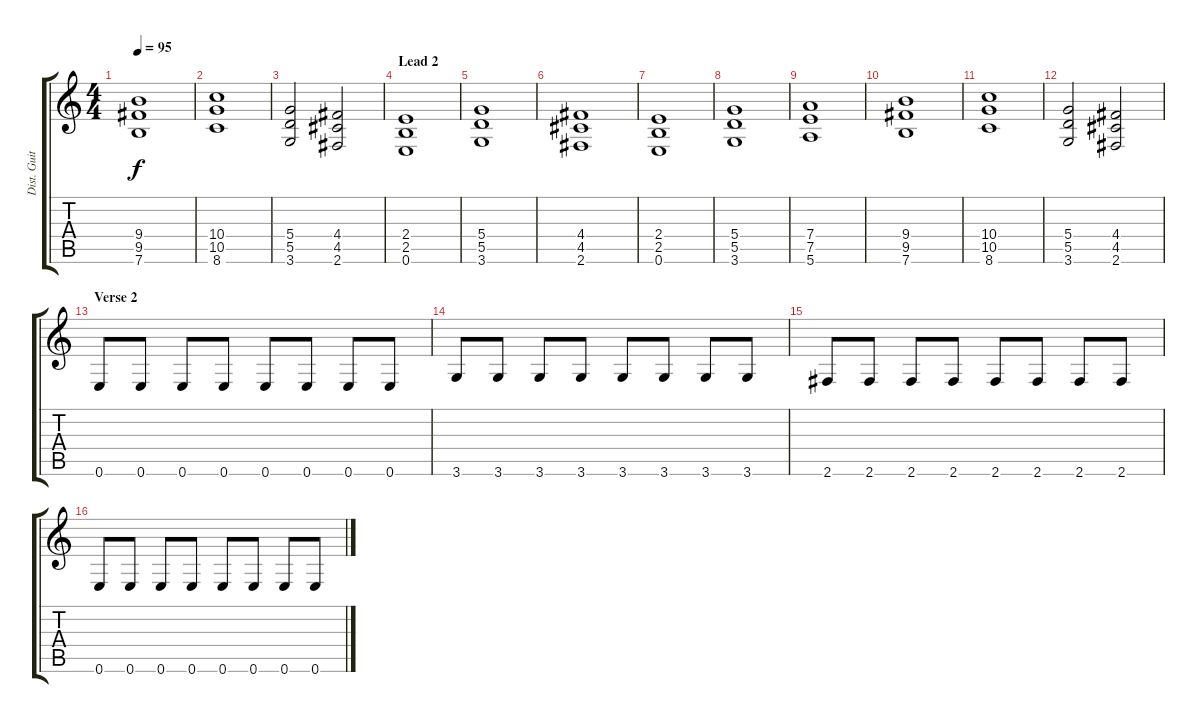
\track ("Dist. Guitar" "Dist. Guit") {instrument distortionguitar}
\staff {score tabs}
\tuning (E4 B3 G3 D3 A2 E2) {hide}
\ts (4 4)
\tempo 95
\clef g2
\ks c
(9.4 9.5 7.6).1{dy f} |
(10.4 10.5 8.6).1 |
(5.4 5.5 3.6).2 (4.4 4.5 2.6).2 |
\section ("" "Lead 2")
(2.4 2.5 0.6).1 |
(5.4 5.5 3.6).1 |
(4.4 4.5 2.6).1 |
(2.4 2.5 0.6).1 |
(5.4 5.5 3.6).1 |
(7.4 7.5 5.6).1 |
(9.4 9.5 7.6).1 |
(10.4 10.5 8.6).1 |
(5.4 5.5 3.6).2 (4.4 4.5 2.6).2 |
\section ("" "Verse 2")
0.6.8 0.6.8 0.6.8 0.6.8 0.6.8 0.6.8 0.6.8 0.6.8 |
3.6.8 3.6.8 3.6.8 3.6.8 3.6.8 3.6.8 3.6.8 3.6.8 |
2.6.8 2.6.8 2.6.8 2.6.8 2.6.8 2.6.8 2.6.8 2.6.8 |
0.6.8 0.6.8 0.6.8 0.6.8 0.6.8 0.6.8 0.6.8 0.6.8
